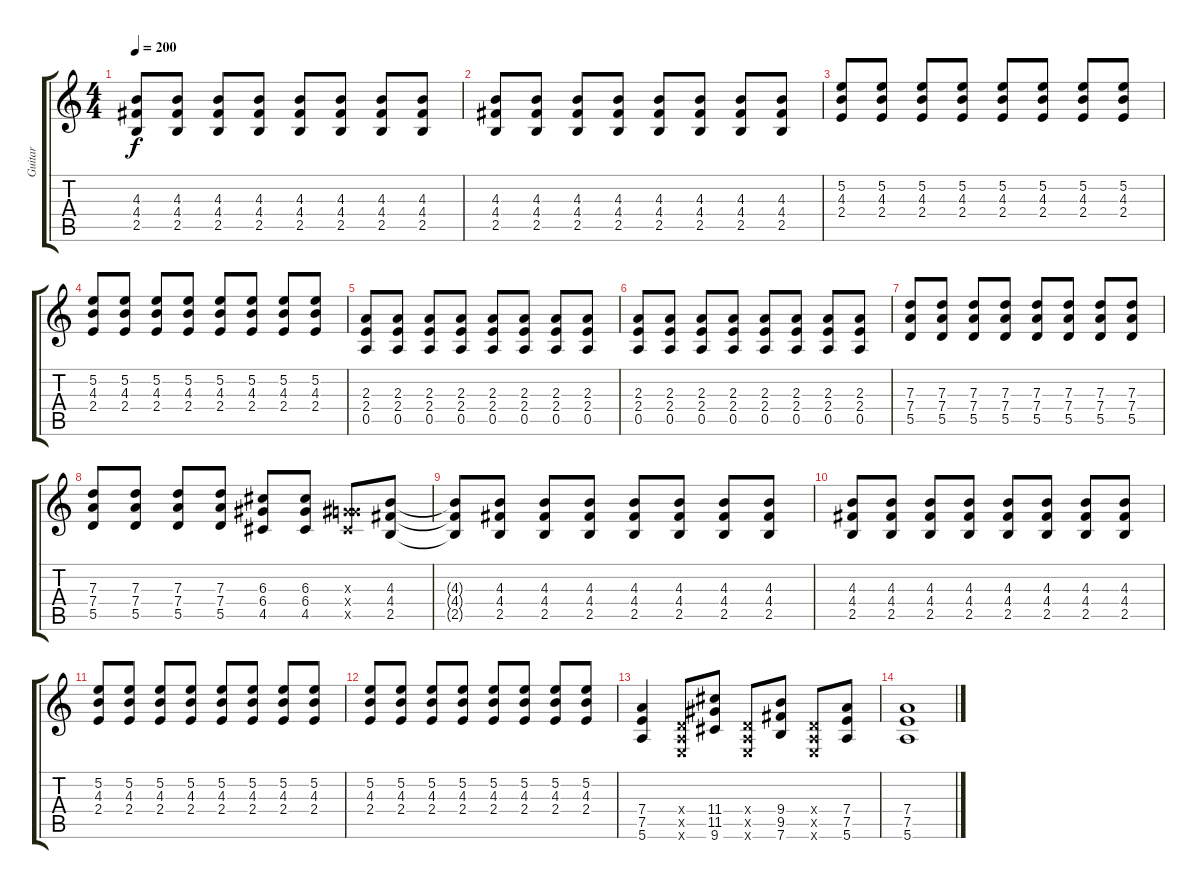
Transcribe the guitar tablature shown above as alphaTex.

\track ("Guitar " "Guitar ") {instrument distortionguitar}
\staff {score tabs}
\tuning (E4 B3 G3 D3 A2 E2) {hide}
\ts (4 4)
\tempo 200
\clef g2
\ks c
(4.3{t} 4.4{t} 2.5{t}).8{dy f} (4.3 4.4 2.5).8 (4.3 4.4 2.5).8 (4.3 4.4 2.5).8 (4.3 4.4 2.5).8 (4.3 4.4 2.5).8 (4.3 4.4 2.5).8 (4.3 4.4 2.5).8 |
(4.3 4.4 2.5).8 (4.3 4.4 2.5).8 (4.3 4.4 2.5).8 (4.3 4.4 2.5).8 (4.3 4.4 2.5).8 (4.3 4.4 2.5).8 (4.3 4.4 2.5).8 (4.3 4.4 2.5).8 |
(5.2 4.3 2.4).8 (5.2 4.3 2.4).8 (5.2 4.3 2.4).8 (5.2 4.3 2.4).8 (5.2 4.3 2.4).8 (5.2 4.3 2.4).8 (5.2 4.3 2.4).8 (5.2 4.3 2.4).8 |
(5.2 4.3 2.4).8 (5.2 4.3 2.4).8 (5.2 4.3 2.4).8 (5.2 4.3 2.4).8 (5.2 4.3 2.4).8 (5.2 4.3 2.4).8 (5.2 4.3 2.4).8 (5.2 4.3 2.4).8 |
(2.3 2.4 0.5).8 (2.3 2.4 0.5).8 (2.3 2.4 0.5).8 (2.3 2.4 0.5).8 (2.3 2.4 0.5).8 (2.3 2.4 0.5).8 (2.3 2.4 0.5).8 (2.3 2.4 0.5).8 |
(2.3 2.4 0.5).8 (2.3 2.4 0.5).8 (2.3 2.4 0.5).8 (2.3 2.4 0.5).8 (2.3 2.4 0.5).8 (2.3 2.4 0.5).8 (2.3 2.4 0.5).8 (2.3 2.4 0.5).8 |
(7.3 7.4 5.5).8 (7.3 7.4 5.5).8 (7.3 7.4 5.5).8 (7.3 7.4 5.5).8 (7.3 7.4 5.5).8 (7.3 7.4 5.5).8 (7.3 7.4 5.5).8 (7.3 7.4 5.5).8 |
(7.3 7.4 5.5).8 (7.3 7.4 5.5).8 (7.3 7.4 5.5).8 (7.3 7.4 5.5).8 (6.3 6.4 4.5).8 (6.3 6.4 4.5).8 (0.3{x} 6.4{x} 4.5{x}).8 (4.3 4.4 2.5).8 |
(4.3{t} 4.4{t} 2.5{t}).8 (4.3 4.4 2.5).8 (4.3 4.4 2.5).8 (4.3 4.4 2.5).8 (4.3 4.4 2.5).8 (4.3 4.4 2.5).8 (4.3 4.4 2.5).8 (4.3 4.4 2.5).8 |
(4.3 4.4 2.5).8 (4.3 4.4 2.5).8 (4.3 4.4 2.5).8 (4.3 4.4 2.5).8 (4.3 4.4 2.5).8 (4.3 4.4 2.5).8 (4.3 4.4 2.5).8 (4.3 4.4 2.5).8 |
(5.2 4.3 2.4).8 (5.2 4.3 2.4).8 (5.2 4.3 2.4).8 (5.2 4.3 2.4).8 (5.2 4.3 2.4).8 (5.2 4.3 2.4).8 (5.2 4.3 2.4).8 (5.2 4.3 2.4).8 |
(5.2 4.3 2.4).8 (5.2 4.3 2.4).8 (5.2 4.3 2.4).8 (5.2 4.3 2.4).8 (5.2 4.3 2.4).8 (5.2 4.3 2.4).8 (5.2 4.3 2.4).8 (5.2 4.3 2.4).8 |
(7.4 7.5 5.6).4 (0.4{x} 0.5{x} 0.6{x}).8 (11.4 11.5 9.6).8 (0.4{x} 0.5{x} 0.6{x}).8 (9.4 9.5 7.6).8 (0.4{x} 0.5{x} 0.6{x}).8 (7.4 7.5 5.6).8 |
(7.4 7.5 5.6).1
